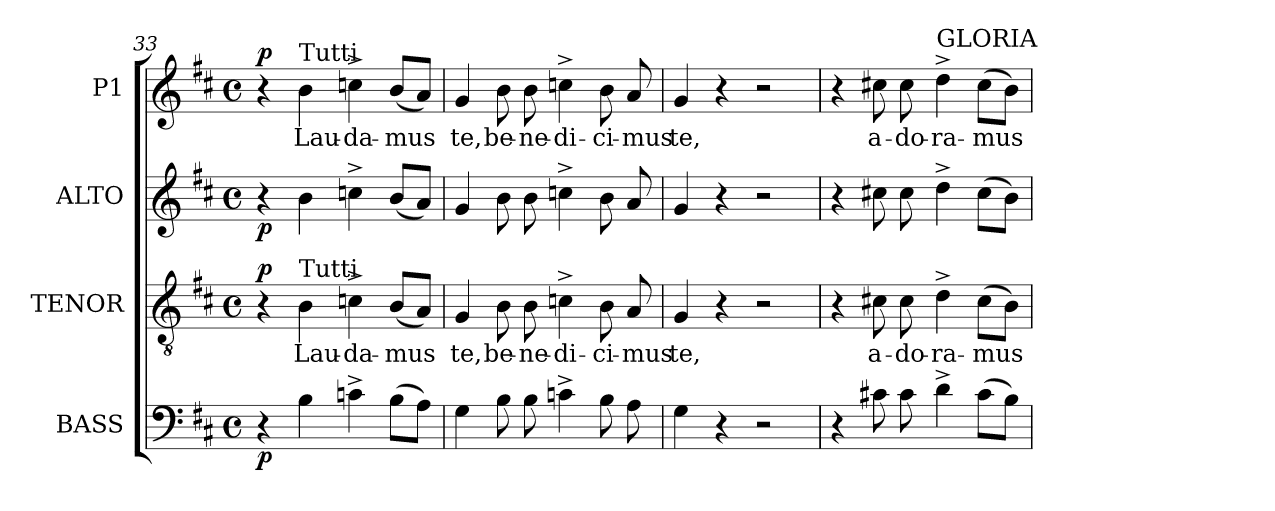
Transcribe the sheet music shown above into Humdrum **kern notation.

**kern	**dynam	**kern	**text	**dynam	**kern	**dynam	**kern	**text	**dynam
*part4	*part4	*part3	*part3	*part3	*part2	*part2	*part1	*part1	*part1
*staff4	*staff4	*staff3	*staff3	*staff3	*staff2	*staff2	*staff1	*staff1	*staff1
*I"BASS	*	*I"TENOR	*	*	*I"ALTO	*	*I"P1	*	*
*clefF4	*	*clefGv2	*	*	*clefG2	*	*clefG2	*	*
*	*	*ITrd7c12	*	*	*	*	*	*	*
*k[f#c#]	*	*k[f#c#]	*	*	*k[f#c#]	*	*k[f#c#]	*	*
*D:	*	*D:	*	*	*D:	*	*D:	*	*
*M4/4	*	*M4/4	*	*	*M4/4	*	*M4/4	*	*
*met(c)	*	*met(c)	*	*	*met(c)	*	*met(c)	*	*
=33	=33	=33	=33	=33	=33	=33	=33	=33	=33
4r	p	4r	.	p	4r	p	4r	.	p
!	!	!	!LO:LY:b:color=#000000	!	!	!	!	!	!
!	!	!	!	!	!	!	!LO:TX:a:t=Tutti	!	!
!	!	!LO:TX:a:t=Tutti	!	!	!	!	!	!	!
!	!	!	!	!	!	!	!	!LO:LY:b:color=#000000	!
4Bi\	.	4BBi\	Lau-	.	4bi\	.	4bi\	Lau-	.
!	!	!	!LO:LY:b:color=#000000	!	!	!	!	!	!
!	!	!	!	!	!	!	!	!LO:LY:b:color=#000000	!
4cn^i\	.	4Cn^i\	-da-	.	4ccn^i\	.	4ccn^i\	-da-	.
!	!	!	!LO:LY:b:color=#000000	!	!	!	!	!	!
!	!	!	!	!	!	!	!	!LO:LY:b:color=#000000	!
(8Bi\L	.	(8BBi/L	-mus	.	(8bi/L	.	(8bi/L	-mus	.
8Ai\J)	.	8AAi/J)	.	.	8ai/J)	.	8ai/J)	.	.
!!LO:PB:g=z
=34	=34	=34	=34	=34	=34	=34	=34	=34	=34
!	!	!	!LO:LY:b:color=#000000	!	!	!	!	!	!
!	!	!	!	!	!	!	!	!LO:LY:b:color=#000000	!
4Gi\	.	4GGi/	te,	.	4gi/	.	4gi/	te,	.
!	!	!	!LO:LY:b:color=#000000	!	!	!	!	!	!
!	!	!	!	!	!	!	!	!LO:LY:b:color=#000000	!
8Bi\	.	8BBi\	be-	.	8bi\	.	8bi\	be-	.
!	!	!	!LO:LY:b:color=#000000	!	!	!	!	!	!
!	!	!	!	!	!	!	!	!LO:LY:b:color=#000000	!
8Bi\	.	8BBi\	-ne-	.	8bi\	.	8bi\	-ne-	.
!	!	!	!LO:LY:b:color=#000000	!	!	!	!	!	!
!	!	!	!	!	!	!	!	!LO:LY:b:color=#000000	!
4cn^i\	.	4Cn^i\	-di-	.	4ccn^i\	.	4ccn^i\	-di-	.
!	!	!	!LO:LY:b:color=#000000	!	!	!	!	!	!
!	!	!	!	!	!	!	!	!LO:LY:b:color=#000000	!
8Bi\	.	8BBi\	-ci-	.	8bi\	.	8bi\	-ci-	.
!	!	!	!LO:LY:b:color=#000000	!	!	!	!	!	!
!	!	!	!	!	!	!	!	!LO:LY:b:color=#000000	!
8Ai\	.	8AAi/	-mus	.	8ai/	.	8ai/	-mus	.
=35	=35	=35	=35	=35	=35	=35	=35	=35	=35
!	!	!	!LO:LY:b:color=#000000	!	!	!	!	!	!
!	!	!	!	!	!	!	!	!LO:LY:b:color=#000000	!
4Gi\	.	4GGi/	te,	.	4gi/	.	4gi/	te,	.
4r	.	4r	.	.	4r	.	4r	.	.
2r	.	2r	.	.	2r	.	2r	.	.
=36	=36	=36	=36	=36	=36	=36	=36	=36	=36
4r	.	4r	.	.	4r	.	4r	.	.
!	!	!	!LO:LY:b:color=#000000	!	!	!	!	!	!
!	!	!	!	!	!	!	!	!LO:LY:b:color=#000000	!
8c#Xi\	.	8C#Xi\	a-	.	8cc#Xi\	.	8cc#Xi\	a-	.
!	!	!	!LO:LY:b:color=#000000	!	!	!	!	!	!
!	!	!	!	!	!	!	!	!LO:LY:b:color=#000000	!
8c#i\	.	8C#i\	-do-	.	8cc#i\	.	8cc#i\	-do-	.
!	!	!	!LO:LY:b:color=#000000	!	!	!	!	!	!
!	!	!	!	!	!	!	!LO:TX:a:t=GLORIA	!	!
!	!	!	!	!	!	!	!	!LO:LY:b:color=#000000	!
4d^i\	.	4D^i\	-ra-	.	4dd^i\	.	4dd^i\	-ra-	.
!	!	!	!LO:LY:b:color=#000000	!	!	!	!	!	!
!	!	!	!	!	!	!	!	!LO:LY:b:color=#000000	!
(8c#i\L	.	(8C#i\L	-mus	.	(8cc#i\L	.	(8cc#i\L	-mus	.
8Bi\J)	.	8BBi\J)	.	.	8bi\J)	.	8bi\J)	.	.
=	=	=	=	=	=	=	=	=	=
*-	*-	*-	*-	*-	*-	*-	*-	*-	*-
